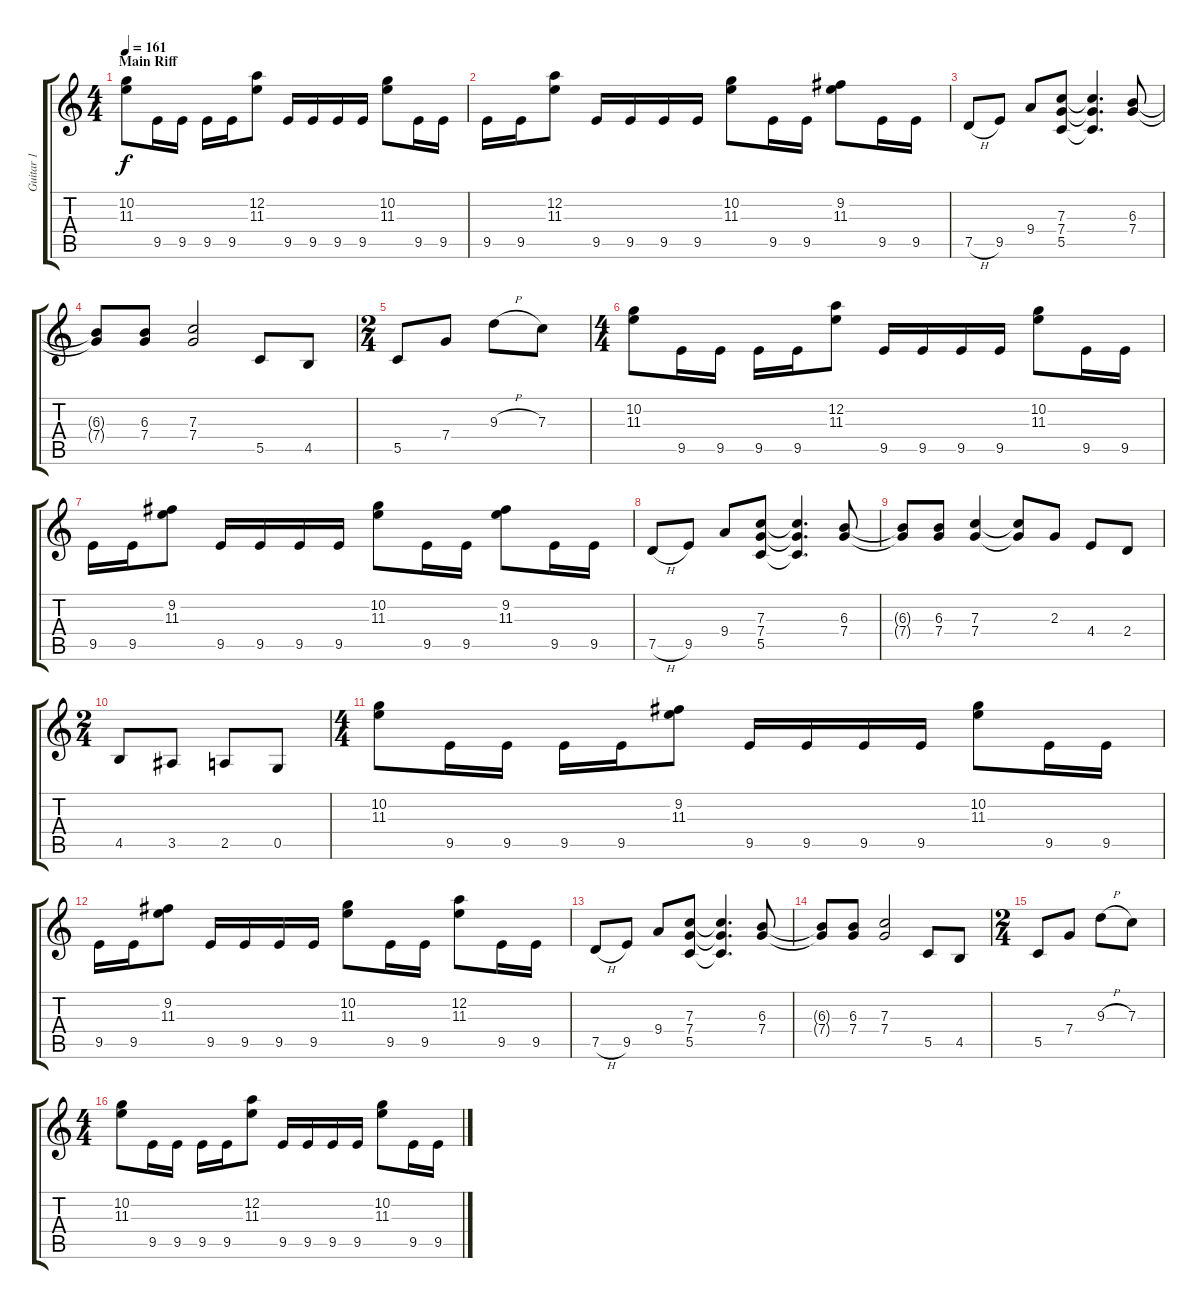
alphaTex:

\track ("Guitar 1" "Guitar 1") {instrument distortionguitar}
\staff {score tabs}
\tuning (D4 A3 F3 C3 G2 C2) {hide}
\ts (4 4)
\section ("" "Main Riff")
\tempo 161
\clef g2
\ks c
(10.2 11.3).8{dy f} 9.5.16 9.5.16 9.5.16 9.5.16 (12.2 11.3).8 9.5.16 9.5.16 9.5.16 9.5.16 (10.2 11.3).8 9.5.16 9.5.16 |
9.5.16 9.5.16 (12.2 11.3).8 9.5.16 9.5.16 9.5.16 9.5.16 (10.2 11.3).8 9.5.16 9.5.16 (9.2 11.3).8 9.5.16 9.5.16 |
7.5{h}.8 9.5.8 9.4.8 (7.3 7.4 5.5).8 (7.3{t} 7.4{t} 5.5{t}).4{d} (6.3 7.4).8 |
(6.3{t} 7.4{t}).8 (6.3 7.4).8 (7.3 7.4).2 5.5.8 4.5.8 |
\ts (2 4)
5.5.8 7.4.8 9.3{h}.8 7.3.8 |
\ts (4 4)
(10.2 11.3).8 9.5.16 9.5.16 9.5.16 9.5.16 (12.2 11.3).8 9.5.16 9.5.16 9.5.16 9.5.16 (10.2 11.3).8 9.5.16 9.5.16 |
9.5.16 9.5.16 (9.2 11.3).8 9.5.16 9.5.16 9.5.16 9.5.16 (10.2 11.3).8 9.5.16 9.5.16 (9.2 11.3).8 9.5.16 9.5.16 |
7.5{h}.8 9.5.8 9.4.8 (7.3 7.4 5.5).8 (7.3{t} 7.4{t} 5.5{t}).4{d} (6.3 7.4).8 |
(6.3{t} 7.4{t}).8 (6.3 7.4).8 (7.3 7.4).4 (7.3{t} 7.4{t}).8 2.3.8 4.4.8 2.4.8 |
\ts (2 4)
4.5.8 3.5.8 2.5.8 0.5.8 |
\ts (4 4)
(10.2 11.3).8 9.5.16 9.5.16 9.5.16 9.5.16 (9.2 11.3).8 9.5.16 9.5.16 9.5.16 9.5.16 (10.2 11.3).8 9.5.16 9.5.16 |
9.5.16 9.5.16 (9.2 11.3).8 9.5.16 9.5.16 9.5.16 9.5.16 (10.2 11.3).8 9.5.16 9.5.16 (12.2 11.3).8 9.5.16 9.5.16 |
7.5{h}.8 9.5.8 9.4.8 (7.3 7.4 5.5).8 (7.3{t} 7.4{t} 5.5{t}).4{d} (6.3 7.4).8 |
(6.3{t} 7.4{t}).8 (6.3 7.4).8 (7.3 7.4).2 5.5.8 4.5.8 |
\ts (2 4)
5.5.8 7.4.8 9.3{h}.8 7.3.8 |
\ts (4 4)
(10.2 11.3).8 9.5.16 9.5.16 9.5.16 9.5.16 (12.2 11.3).8 9.5.16 9.5.16 9.5.16 9.5.16 (10.2 11.3).8 9.5.16 9.5.16
